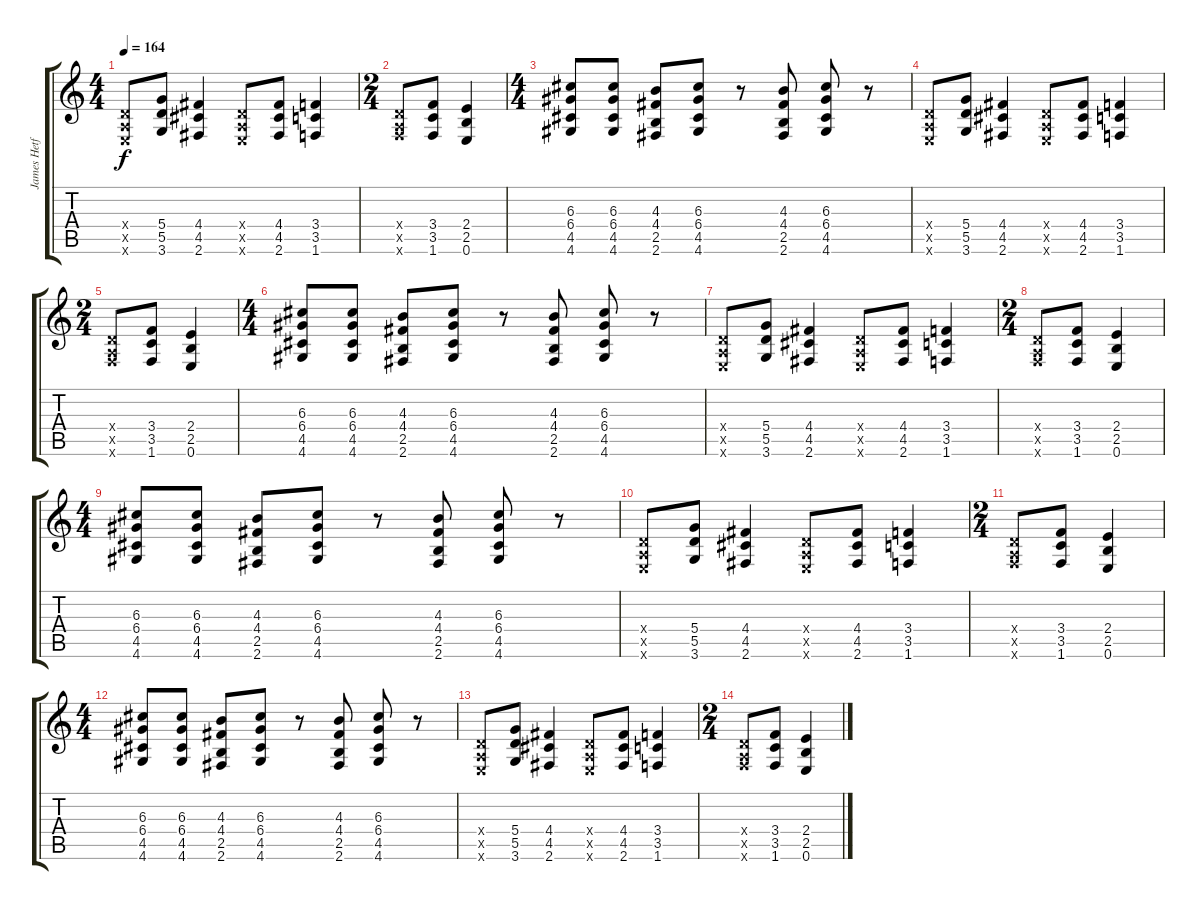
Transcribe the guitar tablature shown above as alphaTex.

\track ("James Hetfield" "James Hetf") {instrument distortionguitar}
\staff {score tabs}
\tuning (E4 B3 G3 D3 A2 E2) {hide}
\ts (4 4)
\tempo 164
\clef g2
\ks c
(0.4{x} 0.5{x} 0.6{x}).8{dy f} (5.4 5.5 3.6).8 (4.4 4.5 2.6).4 (0.4{x} 0.5{x} 0.6{x}).8{volume 10} (4.4 4.5 2.6).8 (3.4 3.5 1.6).4 |
\ts (2 4)
(0.4{x} 0.5{x} 1.6{x}).8 (3.4 3.5 1.6).8 (2.4 2.5 0.6).4 |
\ts (4 4)
(6.3 6.4 4.5 4.6).8 (6.3 6.4 4.5 4.6).8 (4.3 4.4 2.5 2.6).8 (6.3 6.4 4.5 4.6).8 r.8 (4.3 4.4 2.5 2.6).8 (6.3 6.4 4.5 4.6).8 r.8 |
(0.4{x} 0.5{x} 0.6{x}).8{volume 8} (5.4 5.5 3.6).8 (4.4 4.5 2.6).4 (0.4{x} 0.5{x} 0.6{x}).8 (4.4 4.5 2.6).8 (3.4 3.5 1.6).4 |
\ts (2 4)
(0.4{x} 0.5{x} 1.6{x}).8 (3.4 3.5 1.6).8 (2.4 2.5 0.6).4 |
\ts (4 4)
(6.3 6.4 4.5 4.6).8 (6.3 6.4 4.5 4.6).8 (4.3 4.4 2.5 2.6).8 (6.3 6.4 4.5 4.6).8 r.8{volume 6} (4.3 4.4 2.5 2.6).8 (6.3 6.4 4.5 4.6).8 r.8 |
(0.4{x} 0.5{x} 0.6{x}).8 (5.4 5.5 3.6).8 (4.4 4.5 2.6).4 (0.4{x} 0.5{x} 0.6{x}).8 (4.4 4.5 2.6).8 (3.4 3.5 1.6).4 |
\ts (2 4)
(0.4{x} 0.5{x} 1.6{x}).8 (3.4 3.5 1.6).8 (2.4 2.5 0.6).4 |
\ts (4 4)
(6.3 6.4 4.5 4.6).8{volume 4} (6.3 6.4 4.5 4.6).8 (4.3 4.4 2.5 2.6).8 (6.3 6.4 4.5 4.6).8 r.8 (4.3 4.4 2.5 2.6).8 (6.3 6.4 4.5 4.6).8 r.8 |
(0.4{x} 0.5{x} 0.6{x}).8 (5.4 5.5 3.6).8 (4.4 4.5 2.6).4 (0.4{x} 0.5{x} 0.6{x}).8 (4.4 4.5 2.6).8 (3.4 3.5 1.6).4 |
\ts (2 4)
(0.4{x} 0.5{x} 1.6{x}).8{volume 2} (3.4 3.5 1.6).8 (2.4 2.5 0.6).4 |
\ts (4 4)
(6.3 6.4 4.5 4.6).8 (6.3 6.4 4.5 4.6).8 (4.3 4.4 2.5 2.6).8 (6.3 6.4 4.5 4.6).8 r.8 (4.3 4.4 2.5 2.6).8 (6.3 6.4 4.5 4.6).8 r.8 |
(0.4{x} 0.5{x} 0.6{x}).8 (5.4 5.5 3.6).8 (4.4 4.5 2.6).4 (0.4{x} 0.5{x} 0.6{x}).8{volume 0} (4.4 4.5 2.6).8 (3.4 3.5 1.6).4 |
\ts (2 4)
(0.4{x} 0.5{x} 1.6{x}).8 (3.4 3.5 1.6).8 (2.4 2.5 0.6).4
